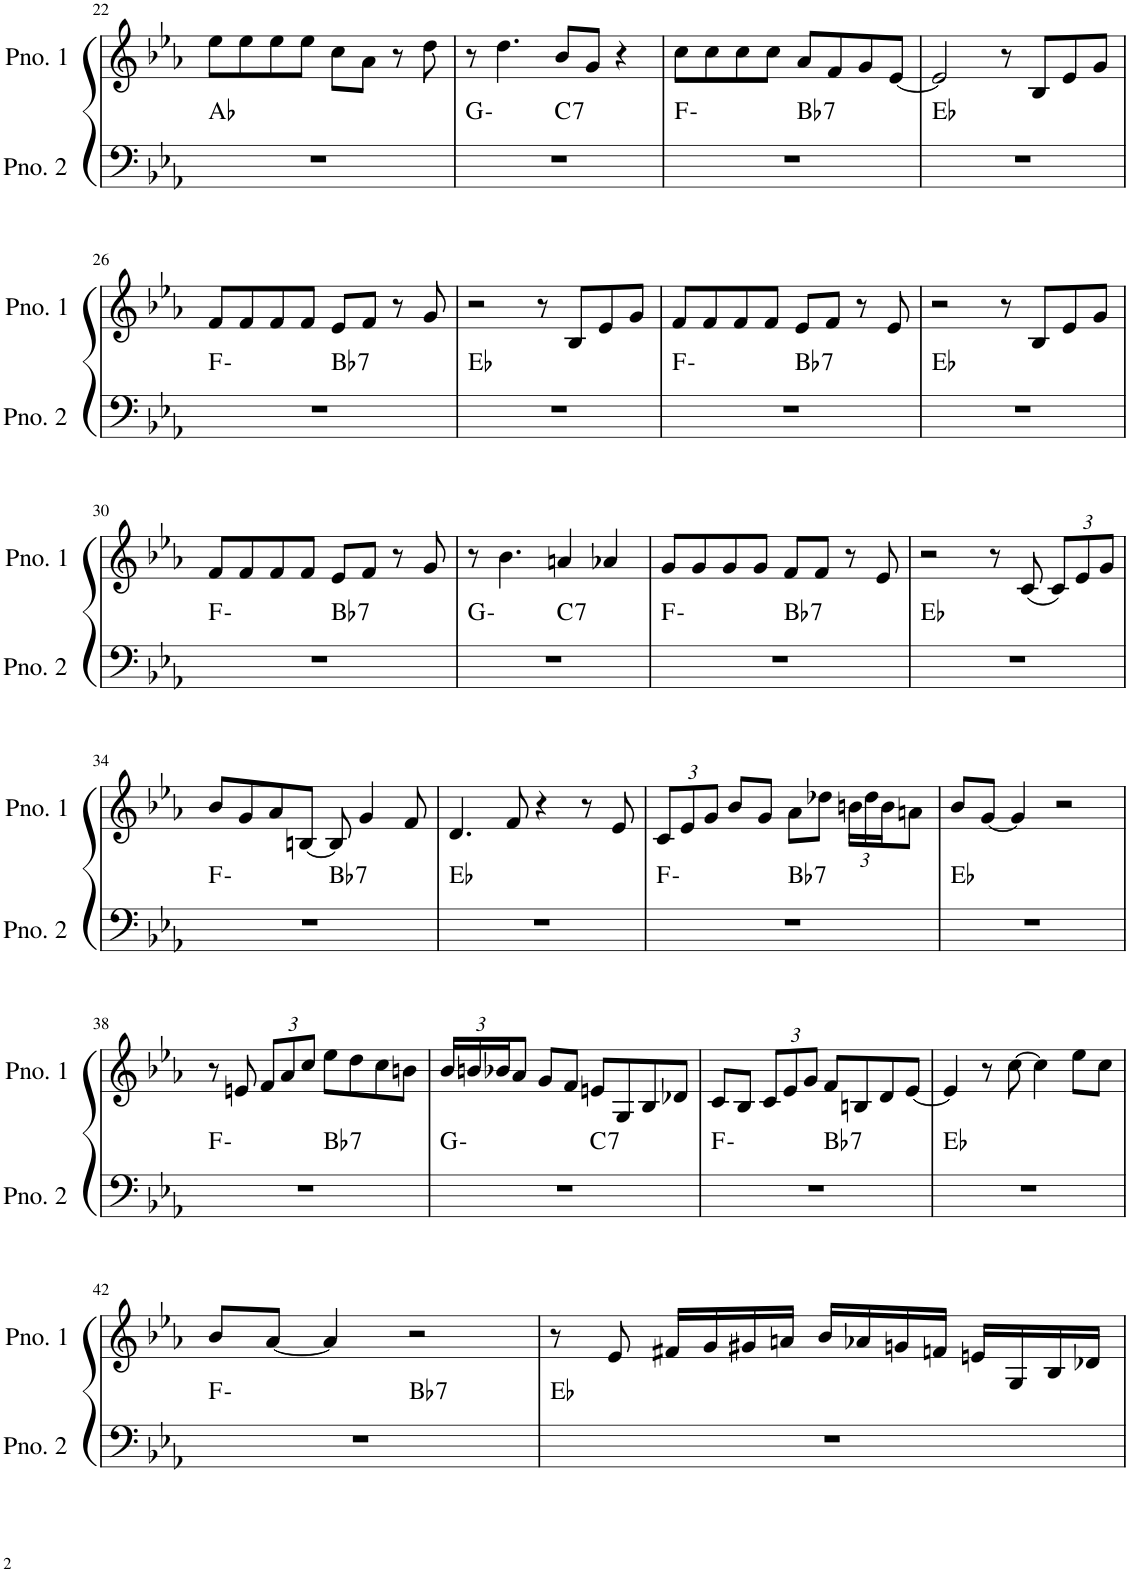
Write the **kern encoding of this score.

**kern	**harte	**kern
*part2	*part2	*part1
*staff2	*	*staff1
*I"ピアノ 2	*	*I"ピアノ 1
!!LO:PB:g=z
*clefF4	*	*clefG2
*k[b-e-a-]	*	*k[b-e-a-]
*M4/4	*	*M4/4
=22	=22	=22
1r	Ab:maj	8ee-\L
.	.	8ee-\
.	.	8ee-\
.	.	8ee-\J
.	.	8cc\L
.	.	8a-\J
.	.	8r
.	.	8dd\
=23	=23	=23
*^	*	*
1r	2ryy	G:min	8r
.	.	.	4.dd\
!	!	!LO:H:kt=7	!
.	2ryy	C:7	8b-/L
.	.	.	8g/J
.	.	.	4r
=24	=24	=24	=24
1r	2ryy	F:min	8cc\L
.	.	.	8cc\
.	.	.	8cc\
.	.	.	8cc\J
!	!	!LO:H:kt=7	!
.	2ryy	Bb:7	8a-/L
.	.	.	8f/
.	.	.	8g/
.	.	.	[8e-/J
*v	*v	*	*
=25	=25	=25
1r	Eb:maj	2e-/]
.	.	8r
.	.	8B-/L
.	.	8e-/
.	.	8g/J
!!LO:LB:g=z
=26	=26	=26
*^	*	*
1r	2ryy	F:min	8f/L
.	.	.	8f/
.	.	.	8f/
.	.	.	8f/J
!	!	!LO:H:kt=7	!
.	2ryy	Bb:7	8e-/L
.	.	.	8f/J
.	.	.	8r
.	.	.	8g/
*v	*v	*	*
=27	=27	=27
1r	Eb:maj	2r
.	.	8r
.	.	8B-/L
.	.	8e-/
.	.	8g/J
=28	=28	=28
*^	*	*
1r	2ryy	F:min	8f/L
.	.	.	8f/
.	.	.	8f/
.	.	.	8f/J
!	!	!LO:H:kt=7	!
.	2ryy	Bb:7	8e-/L
.	.	.	8f/J
.	.	.	8r
.	.	.	8e-/
*v	*v	*	*
=29	=29	=29
1r	Eb:maj	2r
.	.	8r
.	.	8B-/L
.	.	8e-/
.	.	8g/J
!!LO:LB:g=z
=30	=30	=30
*^	*	*
1r	2ryy	F:min	8f/L
.	.	.	8f/
.	.	.	8f/
.	.	.	8f/J
!	!	!LO:H:kt=7	!
.	2ryy	Bb:7	8e-/L
.	.	.	8f/J
.	.	.	8r
.	.	.	8g/
=31	=31	=31	=31
1r	2ryy	G:min	8r
.	.	.	4.b-\
!	!	!LO:H:kt=7	!
.	2ryy	C:7	4an/
.	.	.	4a-X/
=32	=32	=32	=32
1r	2ryy	F:min	8g/L
.	.	.	8g/
.	.	.	8g/
.	.	.	8g/J
!	!	!LO:H:kt=7	!
.	2ryy	Bb:7	8f/L
.	.	.	8f/J
.	.	.	8r
.	.	.	8e-/
*v	*v	*	*
=33	=33	=33
1r	Eb:maj	2r
.	.	8r
.	.	(8c/
*	*	*Xbrackettup
.	.	12c/L)
.	.	12e-/
.	.	12g/J
!!LO:LB:g=z
=34	=34	=34
*^	*	*
1r	2ryy	F:min	8b-/L
.	.	.	8g/
.	.	.	8a-/
.	.	.	[8Bn/J
!	!	!LO:H:kt=7	!
.	2ryy	Bb:7	8B/]
.	.	.	4g/
.	.	.	8f/
*v	*v	*	*
=35	=35	=35
1r	Eb:maj	4.d/
.	.	8f/
.	.	4r
.	.	8r
.	.	8e-/
=36	=36	=36
*^	*	*
1r	2ryy	F:min	12c/L
.	.	.	12e-/
.	.	.	12g/J
.	.	.	8b-/L
.	.	.	8g/J
!	!	!LO:H:kt=7	!
.	2ryy	Bb:7	8a-\L
.	.	.	8dd-X\J
.	.	.	24bn\LL
.	.	.	24dd-\
.	.	.	24b\J
.	.	.	8an\J
*v	*v	*	*
=37	=37	=37
1r	Eb:maj	8b-/L
.	.	[8g/J
.	.	4g/]
.	.	2r
!!LO:LB:g=z
=38	=38	=38
*^	*	*
1r	2ryy	F:min	8r
.	.	.	8en/
.	.	.	12f/L
.	.	.	12a-/
.	.	.	12cc/J
!	!	!LO:H:kt=7	!
.	2ryy	Bb:7	8ee-\L
.	.	.	8dd\
.	.	.	8cc\
.	.	.	8bn\J
=39	=39	=39	=39
1r	2ryy	G:min	24b-/LL
.	.	.	24bn/
.	.	.	24b-X/J
.	.	.	8a-/J
.	.	.	8g/L
.	.	.	8f/J
!	!	!LO:H:kt=7	!
.	2ryy	C:7	8en/L
.	.	.	8G/
.	.	.	8B-/
.	.	.	8d-X/J
=40	=40	=40	=40
1r	2ryy	F:min	8c/L
.	.	.	8B-/J
.	.	.	12c/L
.	.	.	12e-/
.	.	.	12g/J
!	!	!LO:H:kt=7	!
.	2ryy	Bb:7	8f/L
.	.	.	8Bn/
.	.	.	8d/
.	.	.	[8e-/J
*v	*v	*	*
=41	=41	=41
1r	Eb:maj	4e-/]
.	.	8r
.	.	[8cc\
.	.	4cc\]
.	.	8ee-\L
.	.	8cc\J
!!LO:LB:g=z
=42	=42	=42
*^	*	*
1r	2ryy	F:min	8b-/L
.	.	.	[8a-/J
.	.	.	4a-/]
!	!	!LO:H:kt=7	!
.	2ryy	Bb:7	2r
*v	*v	*	*
=43	=43	=43
1r	Eb:maj	8r
.	.	8e-/
.	.	16f#X/LL
.	.	16g/
.	.	16g#X/
.	.	16an/JJ
.	.	16b-/LL
.	.	16a-X/
.	.	16gn/
.	.	16fn/JJ
.	.	16en/LL
.	.	16G/
.	.	16B-/
.	.	16d-X/JJ
=	=	=
*-	*-	*-
